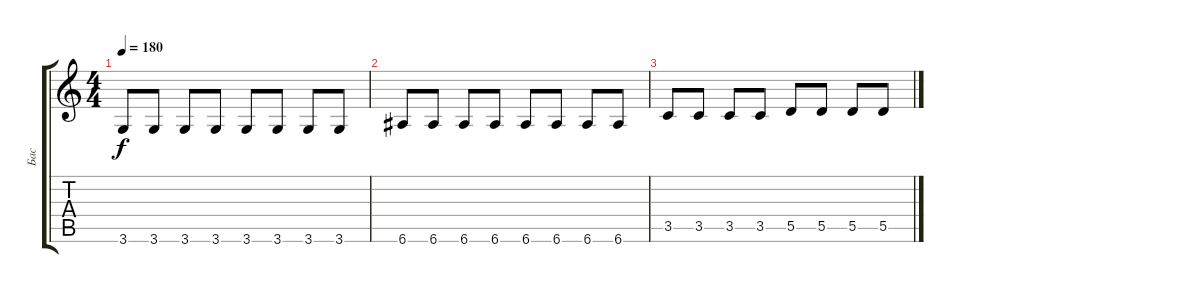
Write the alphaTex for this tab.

\track ("Бас" "Бас") {instrument electricbassfinger}
\staff {score tabs}
\tuning (E4 B3 G3 D3 A2 E2) {hide}
\ts (4 4)
\tempo 180
\clef g2
\ks c
3.6.8{dy f} 3.6.8 3.6.8 3.6.8 3.6.8 3.6.8 3.6.8 3.6.8 |
6.6.8 6.6.8 6.6.8 6.6.8 6.6.8 6.6.8 6.6.8 6.6.8 |
3.5.8 3.5.8 3.5.8 3.5.8 5.5.8 5.5.8 5.5.8 5.5.8
